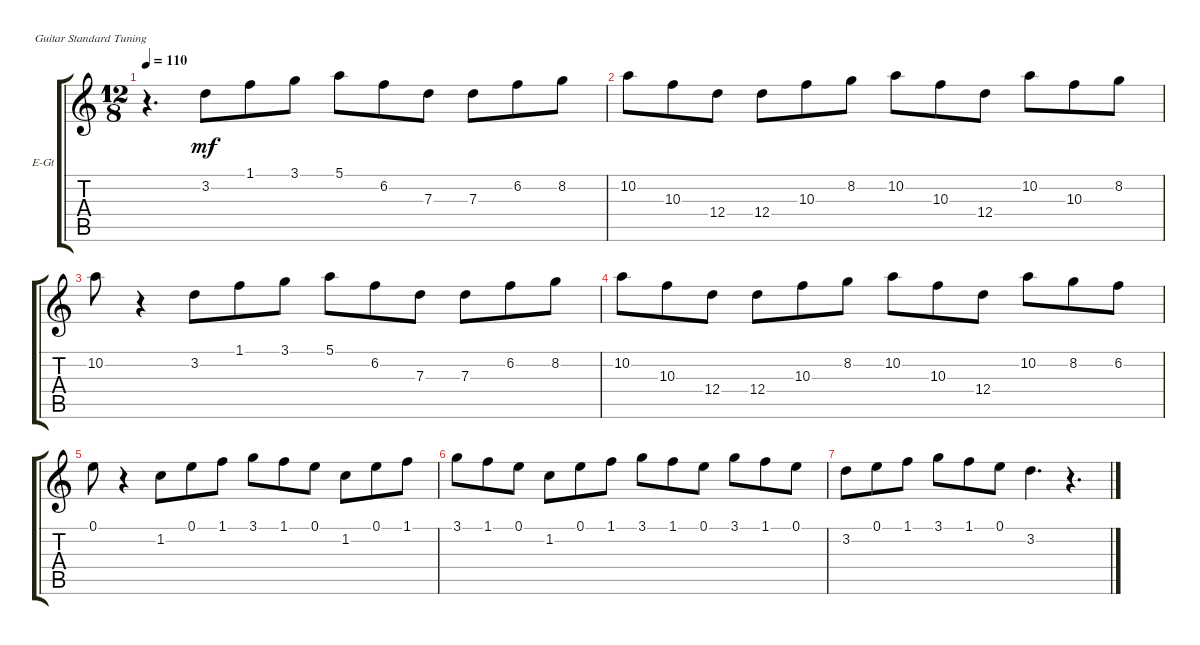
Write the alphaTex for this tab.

\bracketExtendMode groupsimilarinstruments
\firstSystemTrackNameOrientation horizontal
\otherSystemsTrackNameOrientation horizontal
\track ("Fiddle" "E-Gt") {instrument electricguitarclean}
\staff {score tabs}
\tuning (E4 B3 G3 D3 A2 E2)
\ts (12 8)
\tempo 110
\clef g2
\ks c
r.4{d dy mf} 3.2.8 1.1.8 3.1.8 5.1.8 6.2.8 7.3.8 7.3.8 6.2.8 8.2.8 |
10.2.8 10.3.8 12.4.8 12.4.8 10.3.8 8.2.8 10.2.8 10.3.8 12.4.8 10.2.8 10.3.8 8.2.8 |
10.2.8 r.4 3.2.8 1.1.8 3.1.8 5.1.8 6.2.8 7.3.8 7.3.8 6.2.8 8.2.8 |
10.2.8 10.3.8 12.4.8 12.4.8 10.3.8 8.2.8 10.2.8 10.3.8 12.4.8 10.2.8 8.2.8 6.2.8 |
0.1.8 r.4 1.2.8 0.1.8 1.1.8 3.1.8 1.1.8 0.1.8 1.2.8 0.1.8 1.1.8 |
3.1.8 1.1.8 0.1.8 1.2.8 0.1.8 1.1.8 3.1.8 1.1.8 0.1.8 3.1.8 1.1.8 0.1.8 |
3.2.8 0.1.8 1.1.8 3.1.8 1.1.8 0.1.8 3.2.4{d} r.4{d}
